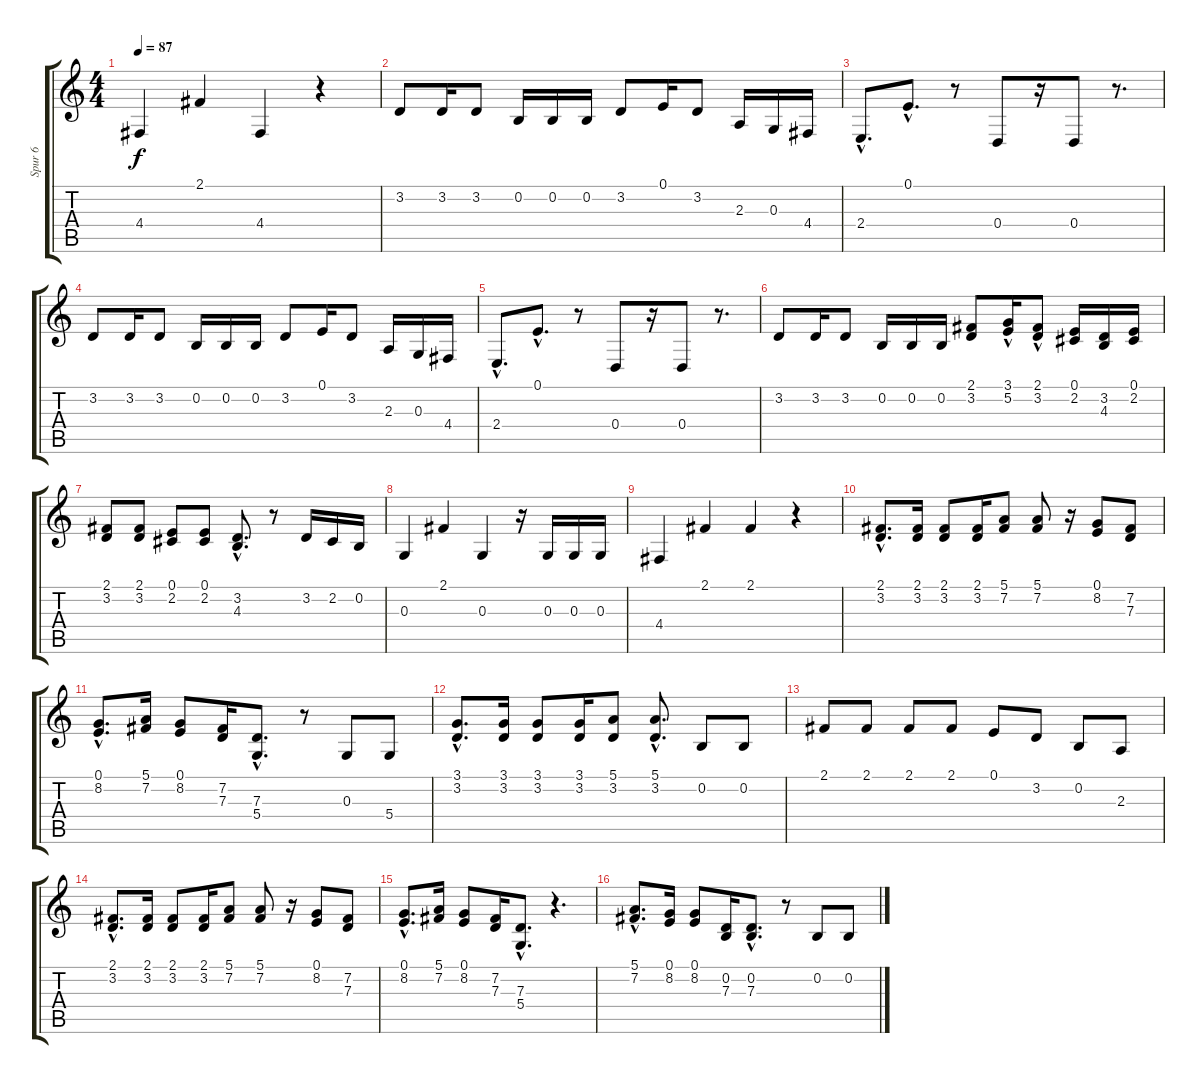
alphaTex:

\track ("Spur 6" "Spur 6") {instrument oboe}
\staff {score tabs}
\tuning (E4 B3 G3 D3 A2 E2) {hide}
\ts (4 4)
\tempo 87
\clef g2
\ks c
4.4.4{dy f} 2.1.4 4.4.4 r.4 |
3.2.8 3.2.16 3.2.8 0.2.16 0.2.16 0.2.16 3.2.8 0.1.16 3.2.8 2.3.16 0.3.16 4.4.16 |
2.4{hac}.8{d} 0.1{hac}.8{d} r.8 0.4.8 r.16 0.4.8 r.8{d} |
3.2.8 3.2.16 3.2.8 0.2.16 0.2.16 0.2.16 3.2.8 0.1.16 3.2.8 2.3.16 0.3.16 4.4.16 |
2.4{hac}.8{d} 0.1{hac}.8{d} r.8 0.4.8 r.16 0.4.8 r.8{d} |
3.2.8 3.2.16 3.2.8 0.2.16 0.2.16 0.2.16 (2.1 3.2).8 (3.1{hac} 5.2).16 (2.1 3.2{hac}).8 (0.1 2.2).16 (3.2 4.3).16 (0.1 2.2).16 |
(2.1 3.2).8 (2.1 3.2).8 (0.1 2.2).8 (0.1 2.2).8 (3.2{hac} 4.3{hac}).8{d} r.8 3.2.16 2.2.16 0.2.16 |
0.3.4 2.1.4 0.3.4 r.16 0.3.16 0.3.16 0.3.16 |
4.4.4 2.1.4 2.1.4 r.4 |
(2.1{hac} 3.2{hac}).8{d} (2.1 3.2).16 (2.1 3.2).8 (2.1 3.2).16 (5.1 7.2).8 (5.1 7.2).8 r.16 (0.1 8.2).8 (7.2 7.3).8 |
(0.1{hac} 8.2{hac}).8{d} (5.1 7.2).16 (0.1 8.2).8 (7.2 7.3).16 (7.3{hac} 5.4{hac}).8{d} r.8 0.3.8 5.4.8 |
(3.1{hac} 3.2{hac}).8{d} (3.1 3.2).16 (3.1 3.2).8 (3.1 3.2).16 (5.1 3.2).8 (5.1{hac} 3.2{hac}).8{d} 0.2.8 0.2.8 |
2.1.8 2.1.8 2.1.8 2.1.8 0.1.8 3.2.8 0.2.8 2.3.8 |
(2.1{hac} 3.2{hac}).8{d} (2.1 3.2).16 (2.1 3.2).8 (2.1 3.2).16 (5.1 7.2).8 (5.1 7.2).8 r.16 (0.1 8.2).8 (7.2 7.3).8 |
(0.1{hac} 8.2{hac}).8{d} (5.1 7.2).16 (0.1 8.2).8 (7.2 7.3).16 (7.3{hac} 5.4{hac}).8{d} r.4{d} |
(5.1{hac} 7.2{hac}).8{d} (0.1 8.2).16 (0.1 8.2).8 (0.2 7.3).16 (0.2{hac} 7.3{hac}).8{d} r.8 0.2.8 0.2.8
